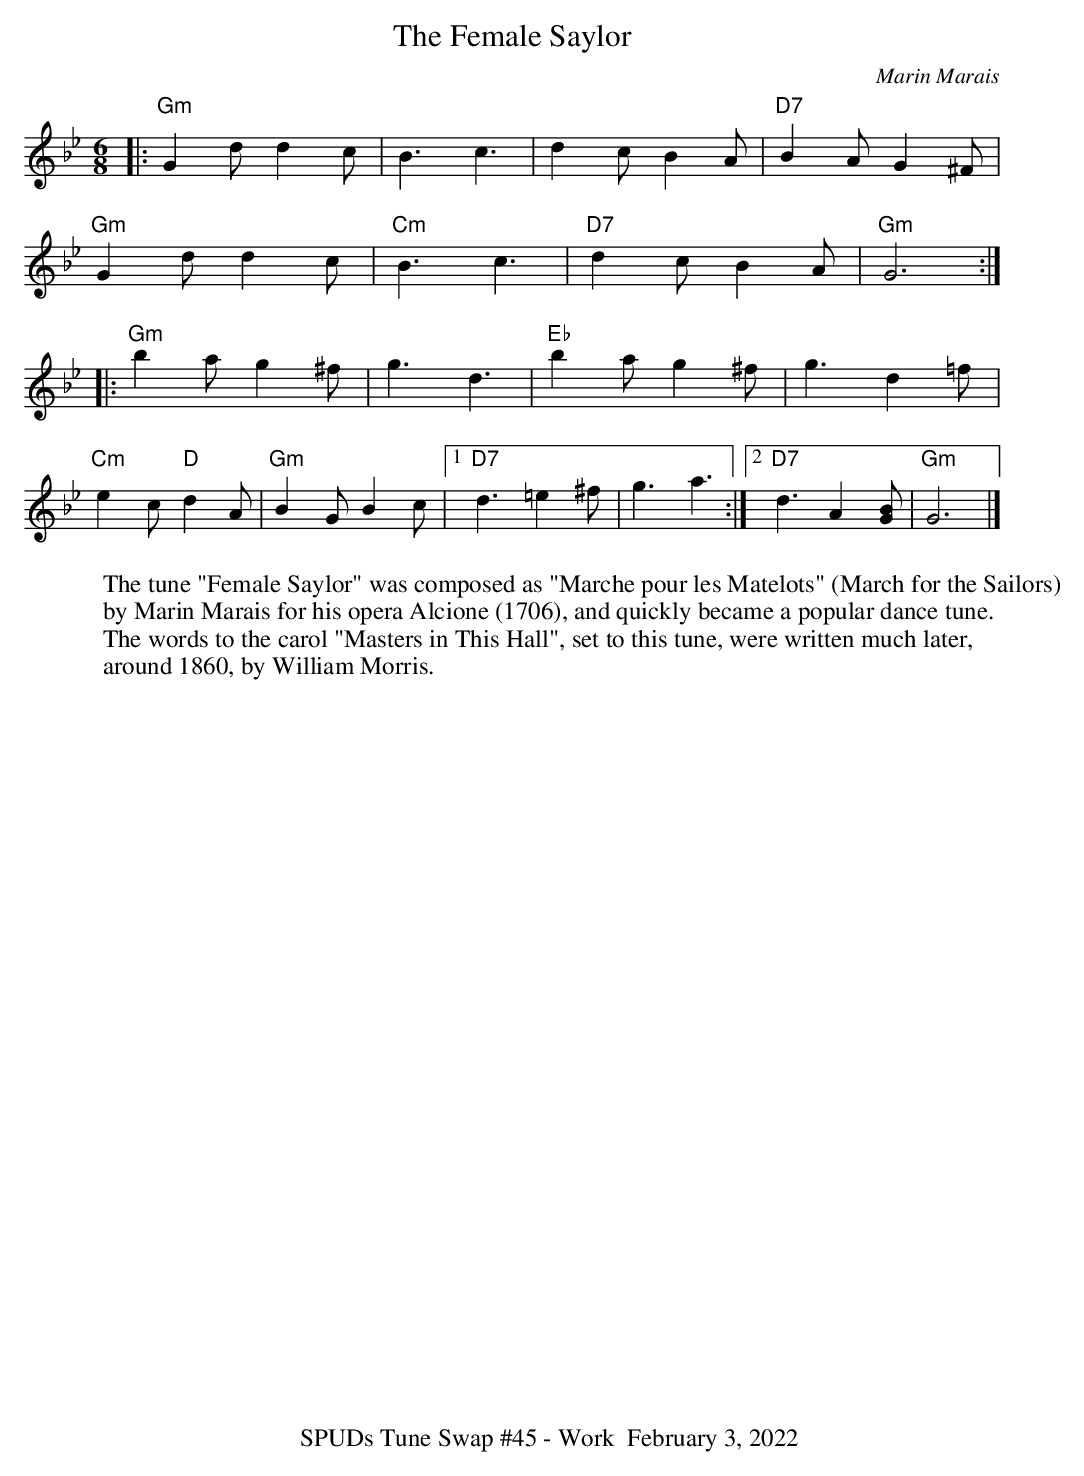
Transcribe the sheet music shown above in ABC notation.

X:1
T:Female Saylor, The
C:Marin Marais
M:6/8
K:Gm
|:"Gm"G2dd2c|B3c3|d2cB2A|"D7"B2AG2^F|
"Gm"G2dd2c|"Cm"B3c3|"D7"d2cB2A|"Gm"G6:|
|:"Gm"b2ag2^f|g3d3|"Eb"b2ag2^f|g3d2=f|
"Cm"e2c"D"d2A|"Gm"B2GB2c|1"D7"d3=e2^f|g3a3:|2"D7"d3A2[BG]|"Gm"G6|]
W:The tune "Female Saylor" was composed as "Marche pour les Matelots" (March for the Sailors)
W:by Marin Marais for his opera Alcione (1706), and quickly became a popular dance tune.
W:The words to the carol "Masters in This Hall", set to this tune, were written much later,
W:around 1860, by William Morris.
